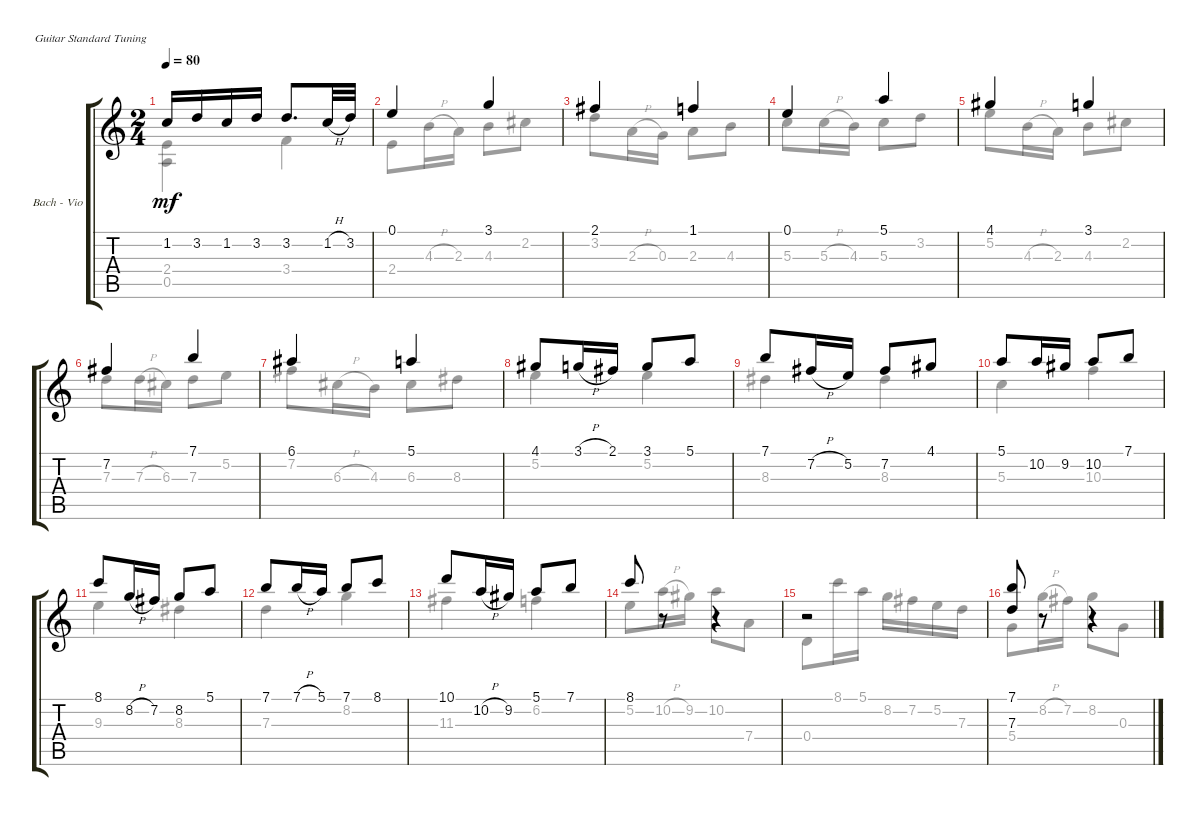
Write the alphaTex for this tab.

\bracketExtendMode groupsimilarinstruments
\firstSystemTrackNameOrientation horizontal
\otherSystemsTrackNameOrientation horizontal
\track ("Bach - Violin Sonata No. 2 BWV 1003 - Fugue" "Bach - Vio") {instrument acousticguitarnylon}
\staff {score tabs}
\tuning (E4 B3 G3 D3 A2 E2)
\voice
\ts (2 4)
\tempo 80
\clef g2
\ks c
1.2.16{dy mf} 3.2.16 1.2.16 3.2.16 3.2.8{d} 1.2{h}.32 3.2.32 |
0.1.4 3.1.4 |
2.1.4 1.1.4 |
0.1.4 5.1.4 |
4.1.4 3.1.4 |
7.2.4 7.1.4 |
6.1.4 5.1.4 |
4.1.8 3.1{h}.16 2.1.16 3.1.8 5.1.8 |
7.1.8 7.2{h}.16 5.2.16 7.2.8 4.1.8 |
5.1.8 10.2.16 9.2.16 10.2.8 7.1.8 |
8.1.8 8.2{h}.16 7.2.16 8.2.8 5.1.8 |
7.1.8 7.1{h}.16 5.1.16 7.1.8 8.1.8 |
10.1.8 10.2{h}.16 9.2.16 5.1.8 7.1.8 |
8.1.8 r.8 r.4 |
r.2 |
(7.1 7.3).8 r.8 r.4
\voice
\clef g2
\ottava regular
\simile none
\ks c
(2.4 0.5).4{dy mf} 3.4.4 |
2.4.8 4.3{h}.16 2.3.16 4.3.8 2.2.8 |
3.2.8 2.3{h}.16 0.3.16 2.3.8 4.3.8 |
5.3.8 5.3{h}.16 4.3.16 5.3.8 3.2.8 |
5.2.8 4.3{h}.16 2.3.16 4.3.8 2.2.8 |
7.3.8 7.3{h}.16 6.3.16 7.3.8 5.2.8 |
7.2.8 6.3{h}.16 4.3.16 6.3.8 8.3.8 |
5.2.4 5.2.4 |
8.3.4 8.3.4 |
5.3.4 10.3.4 |
9.3.4 8.3.4 |
7.3.4 8.2.4 |
11.3.4 6.2.4 |
5.2.8 10.2{h}.16 9.2.16 10.2.8 7.4.8 |
0.4.8 8.1.16 5.1.16 8.2.16 7.2.16 5.2.16 7.3.16 |
5.4.8 8.2{h}.16 7.2.16 8.2.8 0.3.8
